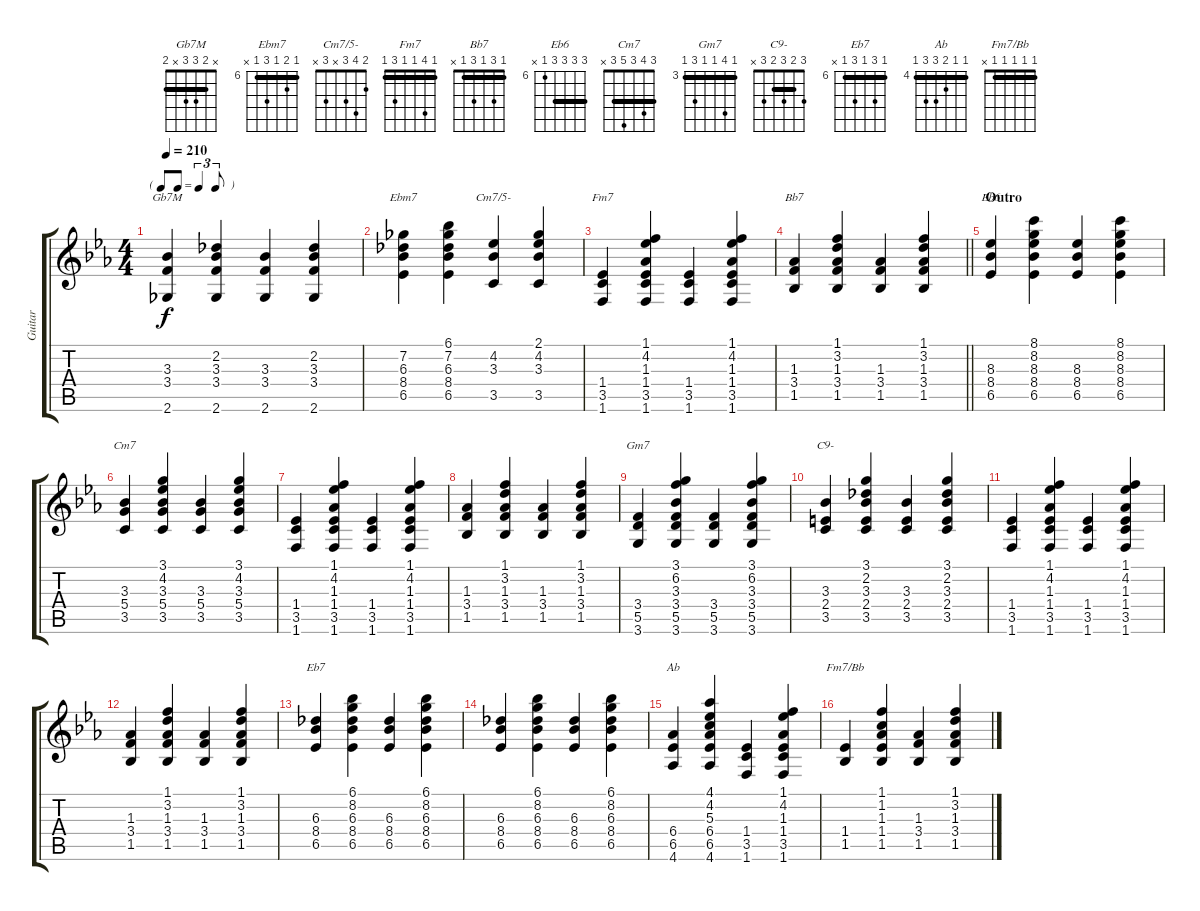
\track ("Guitar" "Guitar") {instrument acousticguitarsteel}
\staff {score tabs}
\tuning (E4 B3 G3 D3 A2 E2) {hide}
\chord ("Gb7M" x 2 3 3 x 2) {barre 2}
\chord ("Ebm7" 6 7 6 8 6 x) {firstfret 6 barre 6}
\chord ("Cm7/5-" 2 4 3 x 3 x)
\chord ("Fm7" 1 4 1 1 3 1) {barre 1}
\chord ("Bb7" 1 3 1 3 1 x) {barre 1}
\chord ("Eb6" 8 8 8 8 6 x) {firstfret 6 barre 8}
\chord ("Cm7" 3 4 3 5 3 x) {barre 3}
\chord ("Gm7" 3 6 3 3 5 3) {firstfret 3 barre 3}
\chord ("C9-" 3 2 3 2 3 x) {barre 2}
\chord ("Eb7" 6 8 6 8 6 x) {firstfret 6 barre 6}
\chord ("Ab" 4 4 5 6 6 4) {firstfret 4 barre 4}
\chord ("Fm7/Bb" 1 1 1 1 1 x) {barre 1}
\ts (4 4)
\tf triplet8th
\tempo 210
\clef g2
\ks eb
(3.3 3.4 2.6).4{ch "Gb7M" dy f} (2.2 3.3 3.4 2.6).4 (3.3 3.4 2.6).4 (2.2 3.3 3.4 2.6).4 |
(7.2 6.3 8.4 6.5).4{ch "Ebm7"} (6.1 7.2 6.3 8.4 6.5).4 (4.2 3.3 3.5).4{ch "Cm7/5-"} (2.1 4.2 3.3 3.5).4 |
(1.4 3.5 1.6).4{ch "Fm7"} (1.1 4.2 1.3 1.4 3.5 1.6).4 (1.4 3.5 1.6).4 (1.1 4.2 1.3 1.4 3.5 1.6).4 |
\barLineRight lightlight
(1.3 3.4 1.5).4{ch "Bb7"} (1.1 3.2 1.3 3.4 1.5).4 (1.3 3.4 1.5).4 (1.1 3.2 1.3 3.4 1.5).4 |
\section ("" "Outro")
(8.3 8.4 6.5).4{ch "Eb6"} (8.1 8.2 8.3 8.4 6.5).4 (8.3 8.4 6.5).4 (8.1 8.2 8.3 8.4 6.5).4 |
(3.3 5.4 3.5).4{ch "Cm7"} (3.1 4.2 3.3 5.4 3.5).4 (3.3 5.4 3.5).4 (3.1 4.2 3.3 5.4 3.5).4 |
(1.4 3.5 1.6).4 (1.1 4.2 1.3 1.4 3.5 1.6).4 (1.4 3.5 1.6).4 (1.1 4.2 1.3 1.4 3.5 1.6).4 |
(1.3 3.4 1.5).4 (1.1 3.2 1.3 3.4 1.5).4 (1.3 3.4 1.5).4 (1.1 3.2 1.3 3.4 1.5).4 |
(3.4 5.5 3.6).4{ch "Gm7"} (3.1 6.2 3.3 3.4 5.5 3.6).4 (3.4 5.5 3.6).4 (3.1 6.2 3.3 3.4 5.5 3.6).4 |
(3.3 2.4 3.5).4{ch "C9-"} (3.1 2.2 3.3 2.4 3.5).4 (3.3 2.4 3.5).4 (3.1 2.2 3.3 2.4 3.5).4 |
(1.4 3.5 1.6).4 (1.1 4.2 1.3 1.4 3.5 1.6).4 (1.4 3.5 1.6).4 (1.1 4.2 1.3 1.4 3.5 1.6).4 |
(1.3 3.4 1.5).4 (1.1 3.2 1.3 3.4 1.5).4 (1.3 3.4 1.5).4 (1.1 3.2 1.3 3.4 1.5).4 |
(6.3 8.4 6.5).4{ch "Eb7"} (6.1 8.2 6.3 8.4 6.5).4 (6.3 8.4 6.5).4 (6.1 8.2 6.3 8.4 6.5).4 |
(6.3 8.4 6.5).4 (6.1 8.2 6.3 8.4 6.5).4 (6.3 8.4 6.5).4 (6.1 8.2 6.3 8.4 6.5).4 |
(6.4 6.5 4.6).4{ch "Ab"} (4.1 4.2 5.3 6.4 6.5 4.6).4 (1.4 3.5 1.6).4 (1.1 4.2 1.3 1.4 3.5 1.6).4 |
(1.4 1.5).4{ch "Fm7/Bb"} (1.1 1.2 1.3 1.4 1.5).4 (1.3 3.4 1.5).4 (1.1 3.2 1.3 3.4 1.5).4
